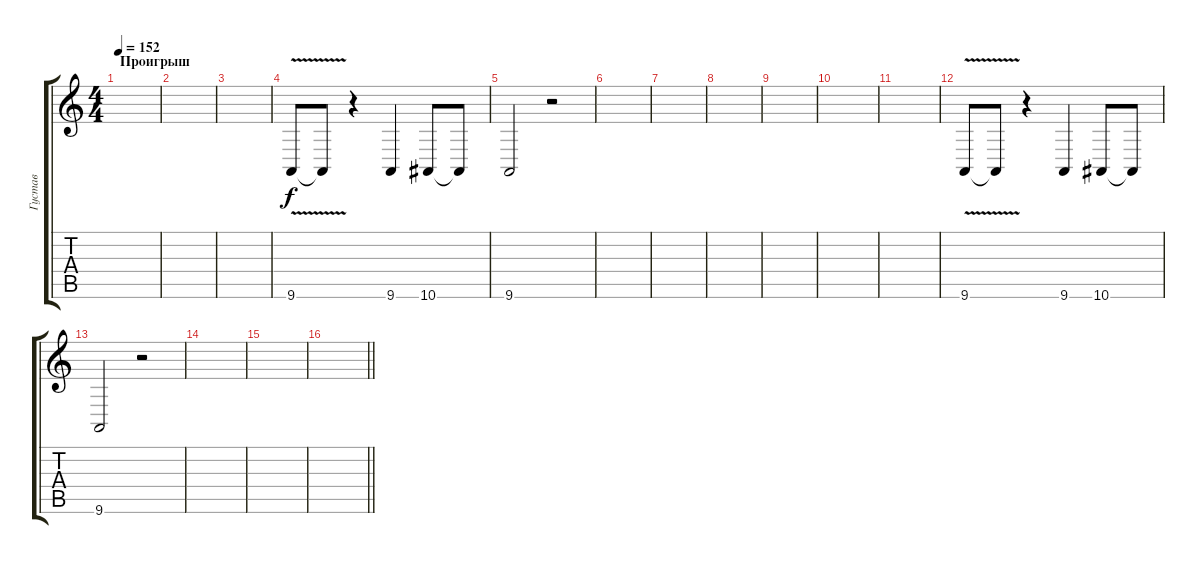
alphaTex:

\track ("Густав" "Густав") {instrument oboe}
\staff {score tabs}
\tuning (D4 A3 F3 C3 G2 C2) {hide}
\ts (4 4)
\section ("" "Проигрыш")
\tempo 152
\clef g2
\ks c
|
|
|
9.6{v}.8 9.6{t}.8 r.4 9.6.4 10.6.8 10.6{t}.8 |
9.6.2 r.2 |
|
|
|
|
|
|
9.6{v}.8 9.6{t}.8 r.4 9.6.4 10.6.8 10.6{t}.8 |
9.6.2 r.2 |
|
|
\barLineRight lightlight
